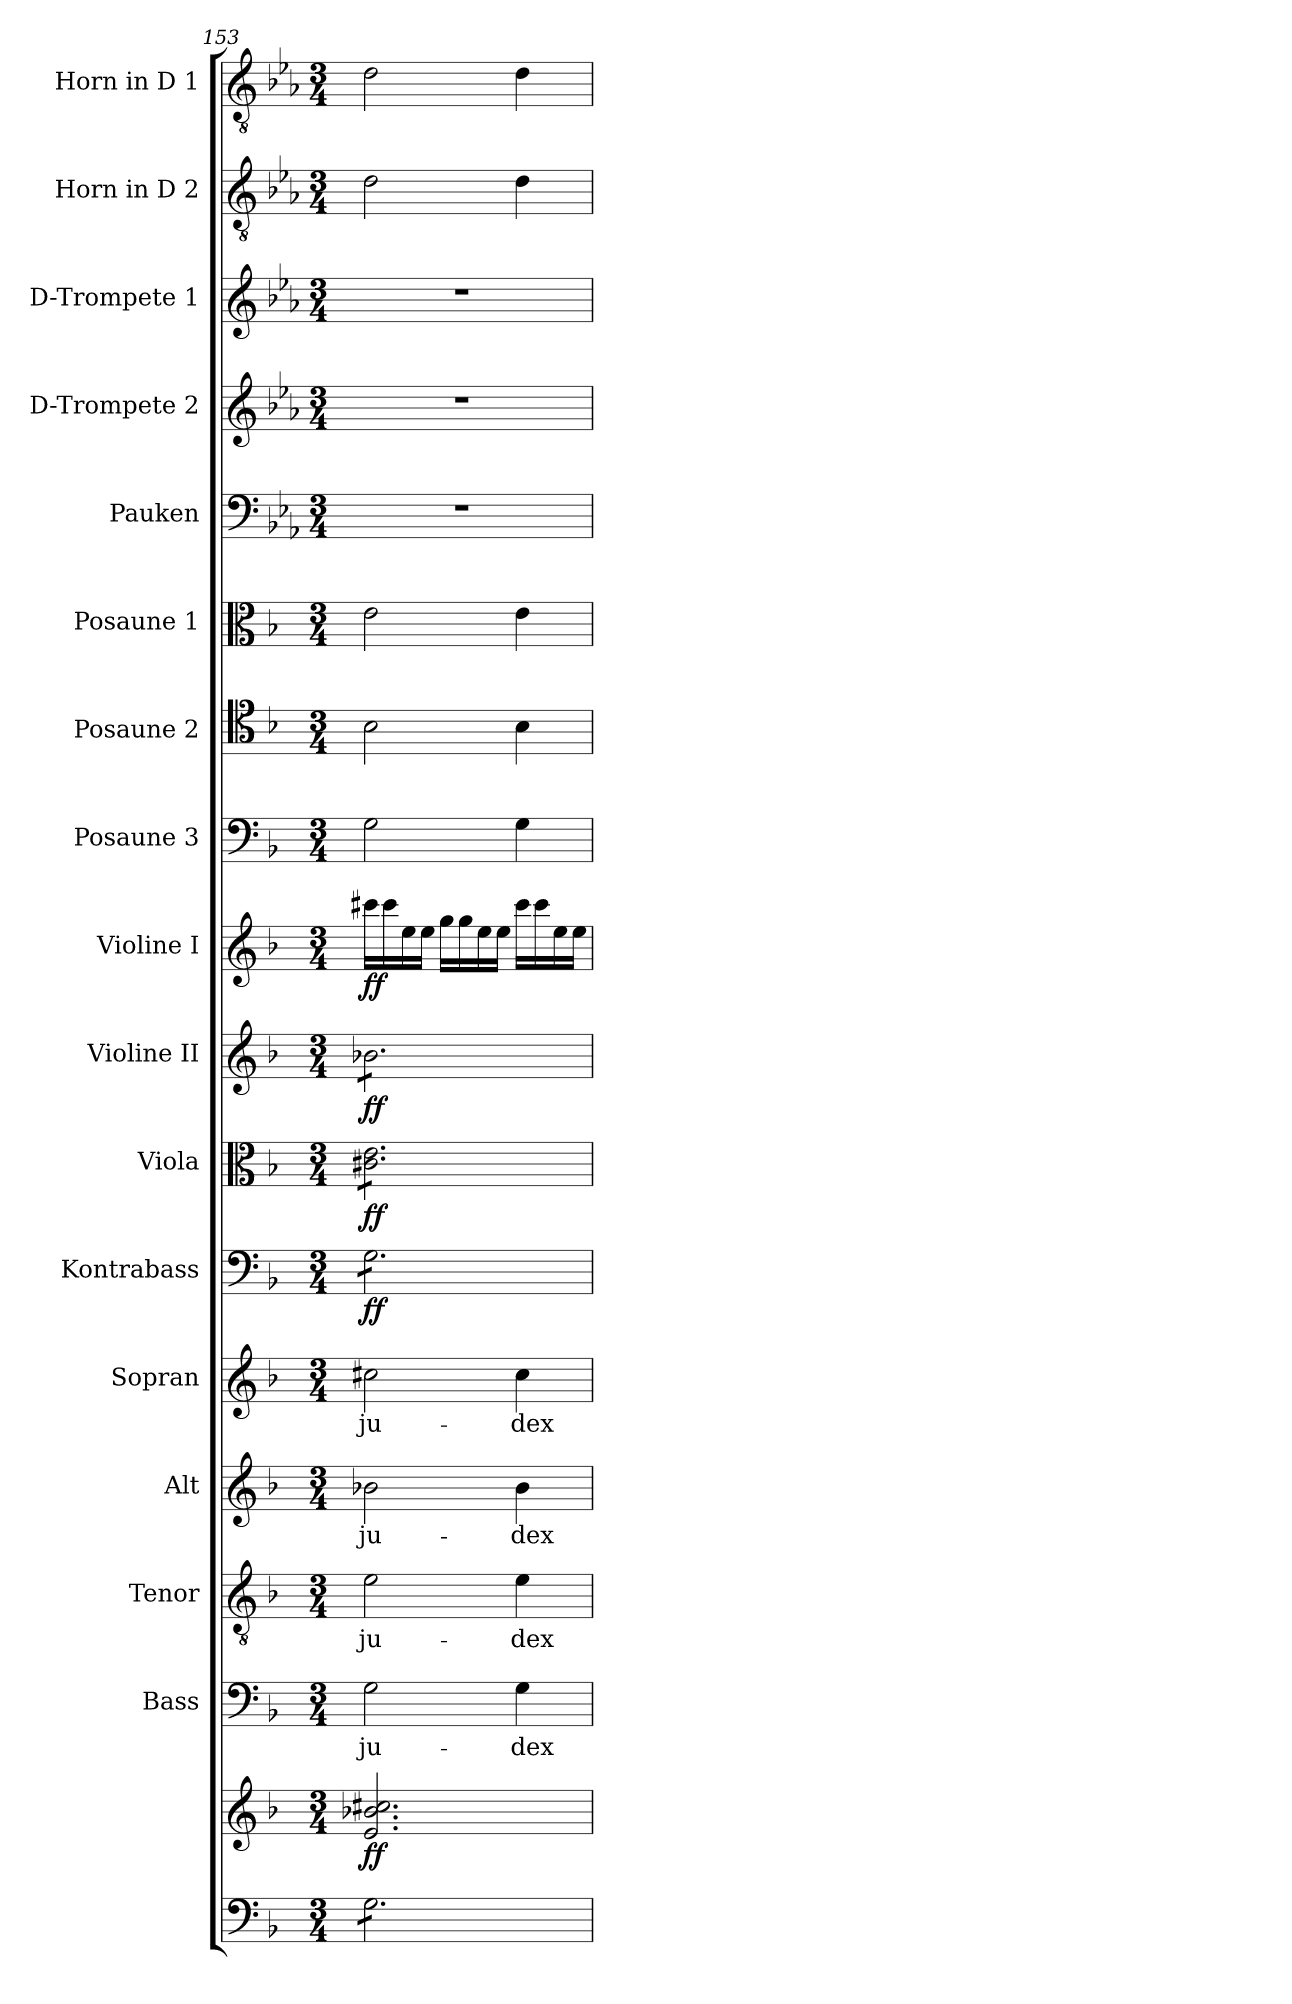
**kern	**kern	**dynam	**kern	**text	**kern	**text	**kern	**text	**kern	**text	**kern	**dynam	**kern	**dynam	**kern	**dynam	**kern	**dynam	**kern	**kern	**kern	**kern	**kern	**kern	**kern	**kern
*part17	*part17	*part17	*part16	*part16	*part15	*part15	*part14	*part14	*part13	*part13	*part12	*part12	*part11	*part11	*part10	*part10	*part9	*part9	*part8	*part7	*part6	*part5	*part4	*part3	*part2	*part1
*staff18	*staff17	*staff17/18	*staff16	*staff16	*staff15	*staff15	*staff14	*staff14	*staff13	*staff13	*staff12	*staff12	*staff11	*staff11	*staff10	*staff10	*staff9	*staff9	*staff8	*staff7	*staff6	*staff5	*staff4	*staff3	*staff2	*staff1
*	*	*	*I"Bass	*	*I"Tenor	*	*I"Alt	*	*I"Sopran	*	*I"Kontrabass	*	*I"Viola	*	*I"Violine II	*	*I"Violine I	*	*I"Posaune 3	*I"Posaune 2	*I"Posaune 1	*I"Pauken	*I"D-Trompete 2	*I"D-Trompete 1	*I"Horn in D 2	*I"Horn in D 1
*	*	*	*I'B.	*	*I'T.	*	*I'A.	*	*I'S.	*	*I'Kb.	*	*I'Vla.	*	*I'Vl. II	*	*I'Vl. I	*	*I'Pos. 3	*I'Pos. 2	*I'Pos. 1	*I'Pk.	*I'D Trp. 2	*I'D Trp. 1	*I'Hrn. 2	*I'Hrn. 1
*clefF4	*clefG2	*	*clefF4	*	*clefGv2	*	*clefG2	*	*clefG2	*	*clefF4	*	*clefC3	*	*clefG2	*	*clefG2	*	*clefF4	*clefC4	*clefC3	*clefF4	*clefG2	*clefG2	*clefGv2	*clefGv2
*	*	*	*	*	*	*	*	*	*	*	*ITrd7c12	*	*	*	*	*	*	*	*	*	*	*ITrd-1c-2	*ITrd-1c-2	*ITrd-1c-2	*ITrd-1c-2	*ITrd-1c-2
*k[b-]	*k[b-]	*	*k[b-]	*	*k[b-]	*	*k[b-]	*	*k[b-]	*	*k[b-]	*	*k[b-]	*	*k[b-]	*	*k[b-]	*	*k[b-]	*k[b-]	*k[b-]	*k[b-]	*k[b-]	*k[b-]	*k[b-]	*k[b-]
*F:	*F:	*	*F:	*	*F:	*	*F:	*	*F:	*	*F:	*	*F:	*	*F:	*	*F:	*	*F:	*F:	*F:	*F:	*F:	*F:	*F:	*F:
*M3/4	*M3/4	*	*M3/4	*	*M3/4	*	*M3/4	*	*M3/4	*	*M3/4	*	*M3/4	*	*M3/4	*	*M3/4	*	*M3/4	*M3/4	*M3/4	*M3/4	*M3/4	*M3/4	*M3/4	*M3/4
=153	=153	=153	=153	=153	=153	=153	=153	=153	=153	=153	=153	=153	=153	=153	=153	=153	=153	=153	=153	=153	=153	=153	=153	=153	=153	=153
!	!	!LO:DY:b	!	!LO:LY:b	!	!LO:LY:b	!	!LO:LY:b	!	!LO:LY:b	!	!LO:DY:b	!	!LO:DY:b	!	!LO:DY:b	!	!LO:DY:b	!	!	!	!	!	!	!	!
*tremolo	*	*	*	*	*	*	*	*	*	*	*	*	*	*	*	*	*	*	*	*	*	*	*	*	*	*
*	*	*	*	*	*	*	*	*	*	*	*tremolo	*	*	*	*	*	*	*	*	*	*	*	*	*	*	*
*	*	*	*	*	*	*	*	*	*	*	*	*	*tremolo	*	*	*	*	*	*	*	*	*	*	*	*	*
*	*	*	*	*	*	*	*	*	*	*	*	*	*	*	*tremolo	*	*	*	*	*	*	*	*	*	*	*
8G\L	2.e/ 2.b-X/ 2.cc#X/	ff	2G\	ju-	2e\	ju-	2b-X\	ju-	2cc#X\	ju-	8GG\L	ff	8c#X\ 8e\L	ff	8b-X\L	ff	16ccc#X\LL	ff	2G\	2B-\	2e\	2.r	2.r	2.r	2e\	2e\
.	.	.	.	.	.	.	.	.	.	.	.	.	.	.	.	.	16ccc#\	.	.	.	.	.	.	.	.	.
8G\	.	.	.	.	.	.	.	.	.	.	8GG\	.	8c#X\ 8e\	.	8b-X\	.	16ee\	.	.	.	.	.	.	.	.	.
.	.	.	.	.	.	.	.	.	.	.	.	.	.	.	.	.	16ee\JJ	.	.	.	.	.	.	.	.	.
8G\	.	.	.	.	.	.	.	.	.	.	8GG\	.	8c#X\ 8e\	.	8b-X\	.	16gg\LL	.	.	.	.	.	.	.	.	.
.	.	.	.	.	.	.	.	.	.	.	.	.	.	.	.	.	16gg\	.	.	.	.	.	.	.	.	.
8G\	.	.	.	.	.	.	.	.	.	.	8GG\	.	8c#X\ 8e\	.	8b-X\	.	16ee\	.	.	.	.	.	.	.	.	.
.	.	.	.	.	.	.	.	.	.	.	.	.	.	.	.	.	16ee\JJ	.	.	.	.	.	.	.	.	.
!	!	!	!	!LO:LY:b	!	!LO:LY:b	!	!LO:LY:b	!	!LO:LY:b	!	!	!	!	!	!	!	!	!	!	!	!	!	!	!	!
8G\	.	.	4G\	-dex	4e\	-dex	4b-\	-dex	4cc#\	-dex	8GG\	.	8c#X\ 8e\	.	8b-X\	.	16ccc#\LL	.	4G\	4B-\	4e\	.	.	.	4e\	4e\
.	.	.	.	.	.	.	.	.	.	.	.	.	.	.	.	.	16ccc#\	.	.	.	.	.	.	.	.	.
8G\J	.	.	.	.	.	.	.	.	.	.	8GG\J	.	8c#X\ 8e\J	.	8b-X\J	.	16ee\	.	.	.	.	.	.	.	.	.
*	*	*	*	*	*	*	*	*	*	*	*	*	*	*	*Xtremolo	*	*	*	*	*	*	*	*	*	*	*
*	*	*	*	*	*	*	*	*	*	*	*	*	*Xtremolo	*	*	*	*	*	*	*	*	*	*	*	*	*
*	*	*	*	*	*	*	*	*	*	*	*Xtremolo	*	*	*	*	*	*	*	*	*	*	*	*	*	*	*
*Xtremolo	*	*	*	*	*	*	*	*	*	*	*	*	*	*	*	*	*	*	*	*	*	*	*	*	*	*
.	.	.	.	.	.	.	.	.	.	.	.	.	.	.	.	.	16ee\JJ	.	.	.	.	.	.	.	.	.
=	=	=	=	=	=	=	=	=	=	=	=	=	=	=	=	=	=	=	=	=	=	=	=	=	=	=
*-	*-	*-	*-	*-	*-	*-	*-	*-	*-	*-	*-	*-	*-	*-	*-	*-	*-	*-	*-	*-	*-	*-	*-	*-	*-	*-
